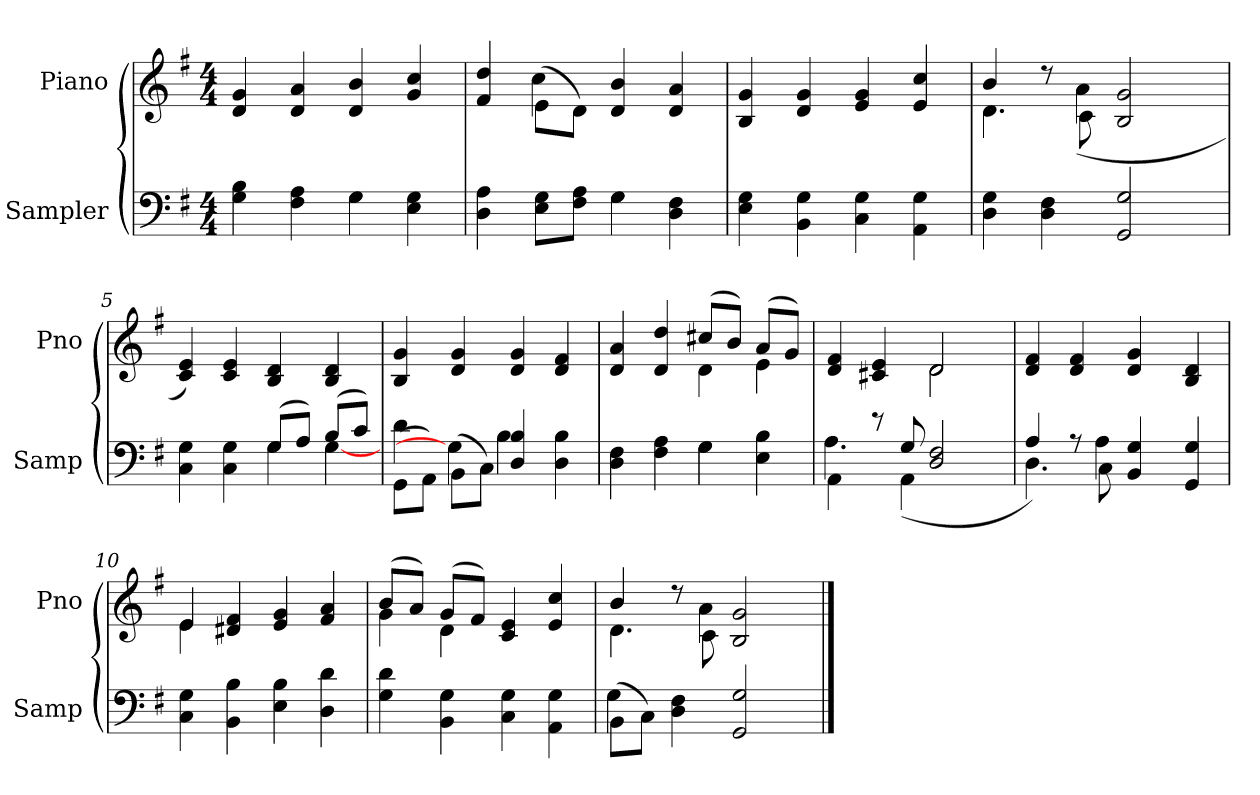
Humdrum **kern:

**kern	**kern
*part2	*part1
*staff2	*staff1
*I"Sampler	*I"Piano
*I'Samp	*I'Pno
*clefF4	*clefG2
*k[f#]	*k[f#]
*G:	*G:
*M4/4	*M4/4
=1	=1
*^	*
4G 4B	2ryy	4d 4g
4F# 4A	.	4d 4a
4G\	4G	4d 4b
4E 4G	4ryy	4g 4cc
=2	=2	=2
*	*	*^
4D 4A	2ryy	4f# 4dd	4ryy
8E\ 8G\L	.	(8e\L	4cc
8F#\ 8A\J)	.	8d\J)	.
4G\	4G	4d 4b	2ryy
4D 4F#	4ryy	4d 4a	.
*v	*v	*	*
*	*v	*v
=3	=3
4E 4G	4B 4g
4BB 4G	4d 4g
4C 4G	4e 4g
4AA 4G	4e 4cc
=4	=4
*	*^
4D 4G	4b/	4.d
4D 4F#	8r	.
.	8c\	(4a
2GG 2G	2B 2g	.
.	.	4.ryy
*	*v	*v
=5	=5
*^	*
4C 4G	2ryy	4c 4e)
4C 4G	.	4c 4e
(8G/L	4G	4B 4d
8A/J)	.	.
(8B/L	[4G	4B 4d
8c/J)	.	.
=6	=6	=6
(8GG\L	4d	4B 4g
8AA\J)	.	.
(8BB\L	4G]	4d 4g
8C\J)	.	.
4D 4B	4B	4d 4g
4D 4B	4ryy	4d 4f#
=7	=7	=7
*	*	*^
4D 4F#	2ryy	4d 4a	2ryy
4F# 4A	.	4d 4dd	.
4G\	4G	(8cc#X/L	4d
.	.	8b/J)	.
4E 4B	4ryy	(8a/L	4e
.	.	8g/J)	.
=8	=8	=8	=8
4AA\	4.A	4d 4f#	2ryy
8r	.	4c#X 4e	.
8G/	(4AA	.	.
2D 2F#	.	2d/	2d
.	4.ryy	.	.
*	*	*v	*v
=9	=9	=9
4A/)	4.D	4d 4f#
8r	.	4d 4f#
8C\	4A	.
4BB 4G	.	4d 4g
.	4.ryy	.
4GG 4G	.	4B 4d
*v	*v	*
=10	=10
*	*^
4C 4G	4e/	4e
4BB 4B	4d#X 4f#	2.ryy
4E 4B	4e 4g	.
4D 4d	4f# 4a	.
=11	=11	=11
4G 4d	(8b/L	4g
.	8a/J)	.
4BB 4G	(8g/L	4d
.	8f#/J)	.
4C 4G	4c 4e	2ryy
4AA 4G	4e 4cc	.
=12	=12	=12
*^	*	*
(8BB\L	4G	4b/	4.d
8C\J)	.	.	.
4D 4F#	2.ryy	8r	.
.	.	8c\	(4a
2GG 2G	.	2B 2g	.
.	.	.	4.ryy
*v	*v	*	*
*	*v	*v
==	==
*-	*-
